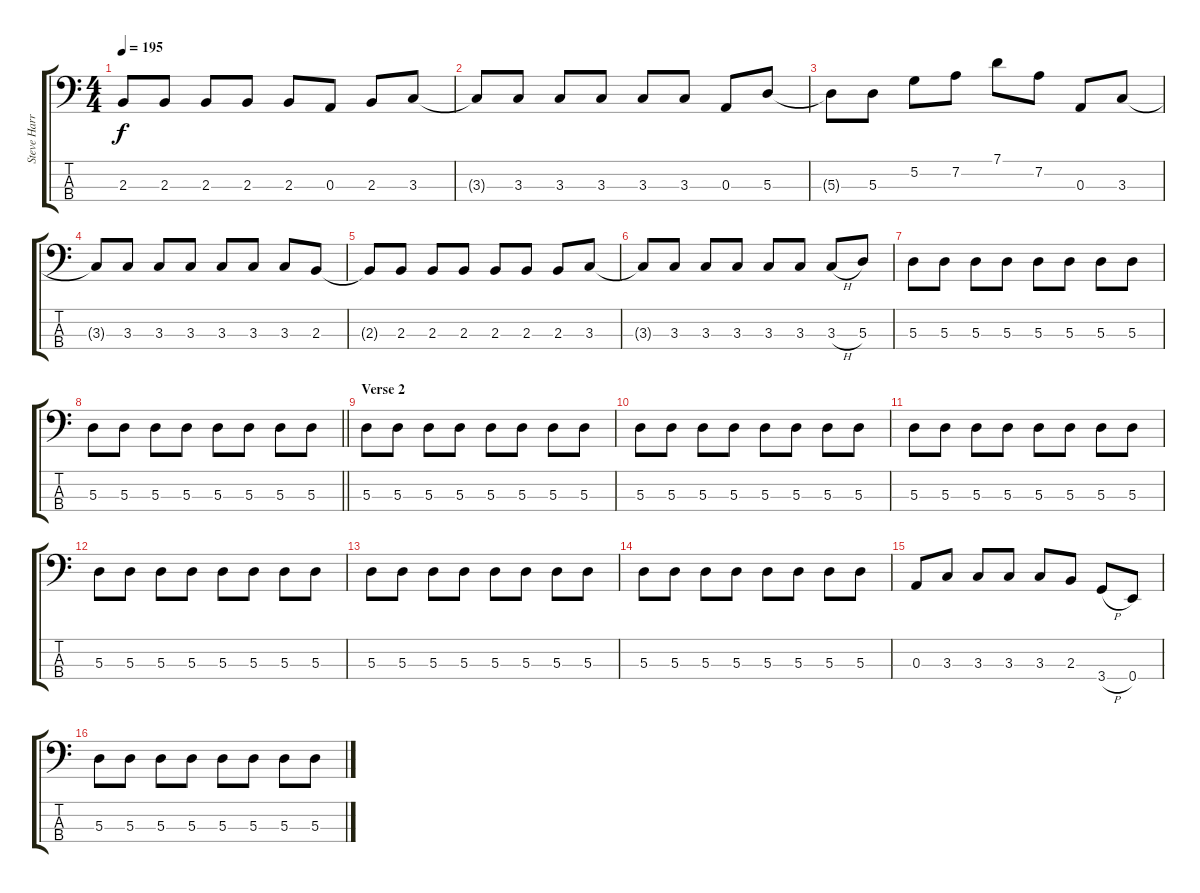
\track ("Steve Harris" "Steve Harr") {instrument electricbassfinger}
\staff {score tabs}
\tuning (G2 D2 A1 E1) {hide}
\ts (4 4)
\tempo 195
\clef f4
\ks c
2.3{t}.8{dy f} 2.3.8 2.3.8 2.3.8 2.3.8 0.3.8 2.3.8 3.3.8 |
3.3{t}.8 3.3.8 3.3.8 3.3.8 3.3.8 3.3.8 0.3.8 5.3.8 |
5.3{t}.8 5.3.8 5.2.8 7.2.8 7.1.8 7.2.8 0.3.8 3.3.8 |
3.3{t}.8 3.3.8 3.3.8 3.3.8 3.3.8 3.3.8 3.3.8 2.3.8 |
2.3{t}.8 2.3.8 2.3.8 2.3.8 2.3.8 2.3.8 2.3.8 3.3.8 |
3.3{t}.8 3.3.8 3.3.8 3.3.8 3.3.8 3.3.8 3.3{h}.8 5.3.8 |
5.3.8 5.3.8 5.3.8 5.3.8 5.3.8 5.3.8 5.3.8 5.3.8 |
\barLineRight lightlight
5.3.8 5.3.8 5.3.8 5.3.8 5.3.8 5.3.8 5.3.8 5.3.8 |
\section ("" "Verse 2")
5.3.8 5.3.8 5.3.8 5.3.8 5.3.8 5.3.8 5.3.8 5.3.8 |
5.3.8 5.3.8 5.3.8 5.3.8 5.3.8 5.3.8 5.3.8 5.3.8 |
5.3.8 5.3.8 5.3.8 5.3.8 5.3.8 5.3.8 5.3.8 5.3.8 |
5.3.8 5.3.8 5.3.8 5.3.8 5.3.8 5.3.8 5.3.8 5.3.8 |
5.3.8 5.3.8 5.3.8 5.3.8 5.3.8 5.3.8 5.3.8 5.3.8 |
5.3.8 5.3.8 5.3.8 5.3.8 5.3.8 5.3.8 5.3.8 5.3.8 |
0.3.8 3.3.8 3.3.8 3.3.8 3.3.8 2.3.8 3.4{h}.8 0.4.8 |
5.3.8 5.3.8 5.3.8 5.3.8 5.3.8 5.3.8 5.3.8 5.3.8
